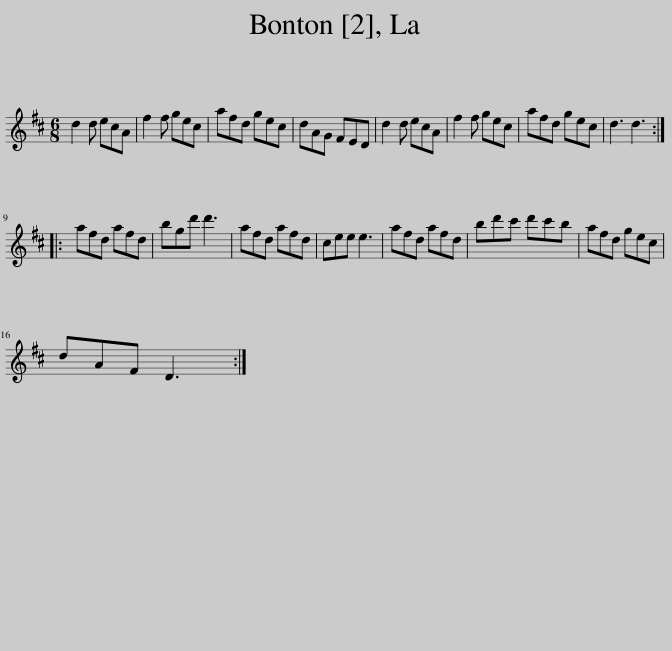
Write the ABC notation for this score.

X:1
L:1/8
M:6/8
I:linebreak $
K:D
V:1 treble
V:1
 d2 d ecA | f2 f gec | afd gec | dAG FED | d2 d ecA | %5
 f2 f gec | afd gec | d3 d3 ::$ afd afd | bgd' d'3 | %10
 afd afd | cee e3 | afd afd | bd'c' d'c'b | afd gec |$ %15
 dAF D3 :| %16
